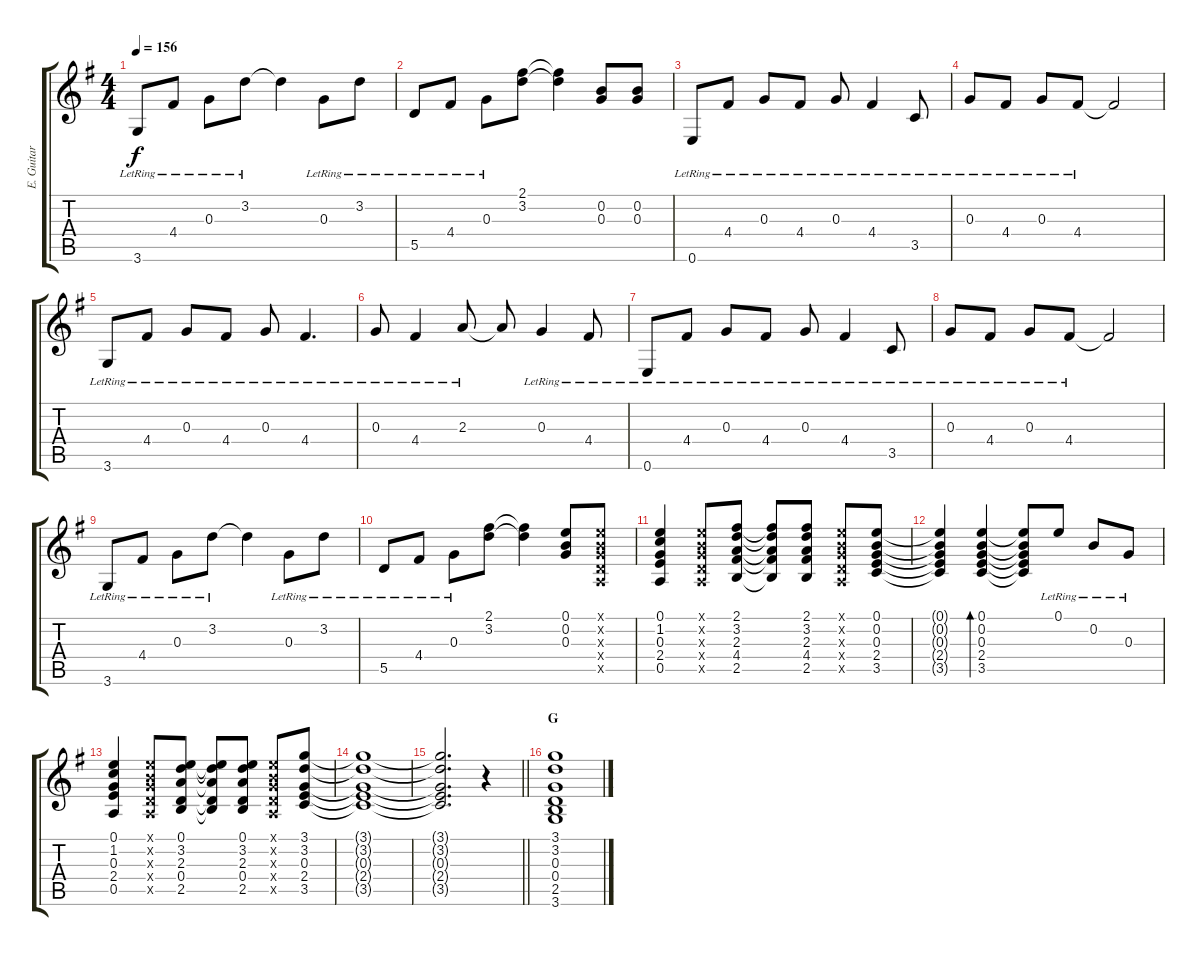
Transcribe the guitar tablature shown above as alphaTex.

\track ("E. Guitar III" "E. Guitar ") {instrument overdrivenguitar}
\staff {score tabs}
\tuning (E4 B3 G3 D3 A2 E2) {hide}
\ts (4 4)
\tempo 156
\clef g2
\ks g
3.6{lr}.8{dy f} 4.4{lr}.8 0.3{lr}.8 3.2{lr}.8 3.2{t}.4 0.3{lr}.8 3.2{lr}.8 |
5.5{lr}.8 4.4{lr}.8 0.3{lr}.8 (2.1 3.2).8 (2.1{t} 3.2{t}).4 (0.2 0.3).8 (0.2 0.3).8 |
0.6{lr}.8 4.4{lr}.8 0.3{lr}.8 4.4{lr}.8 0.3{lr}.8 4.4{lr}.4 3.5{lr}.8 |
0.3{lr}.8 4.4{lr}.8 0.3{lr}.8 4.4{lr}.8 4.4{t}.2 |
3.6{lr}.8 4.4{lr}.8 0.3{lr}.8 4.4{lr}.8 0.3{lr}.8 4.4{lr}.4{d} |
0.3{lr}.8 4.4{lr}.4 2.3{lr}.8 2.3{t}.8 0.3{lr}.4 4.4{lr}.8 |
0.6{lr}.8 4.4{lr}.8 0.3{lr}.8 4.4{lr}.8 0.3{lr}.8 4.4{lr}.4 3.5{lr}.8 |
0.3{lr}.8 4.4{lr}.8 0.3{lr}.8 4.4{lr}.8 4.4{t}.2 |
3.6{lr}.8 4.4{lr}.8 0.3{lr}.8 3.2{lr}.8 3.2{t}.4 0.3{lr}.8 3.2{lr}.8 |
5.5{lr}.8 4.4{lr}.8 0.3{lr}.8 (2.1 3.2).8 (2.1{t} 3.2{t}).4 (0.1 0.2 0.3).8 (0.1{x} 0.2{x} 0.3{x} 0.4{x} 0.5{x}).8 |
(0.1 1.2 0.3 2.4 0.5).4 (0.1{x} 0.2{x} 0.3{x} 0.4{x} 0.5{x}).8 (2.1 3.2 2.3 4.4 2.5).8 (2.1{t} 3.2{t} 2.3{t} 4.4{t} 2.5{t}).8 (2.1 3.2 2.3 4.4 2.5).8 (0.1{x} 0.2{x} 0.3{x} 0.4{x} 0.5{x}).8 (0.1 0.2 0.3 2.4 3.5).8 |
(0.1{t} 0.2{t} 0.3{t} 2.4{t} 3.5{t}).4 (0.1 0.2 0.3 2.4 3.5).4{bd 240} (0.1{t} 0.2{t} 0.3{t} 2.4{t} 3.5{t}).8 0.1{lr}.8 0.2{lr}.8 0.3{lr}.8 |
(0.1 1.2 0.3 2.4 0.5).4 (0.1{x} 0.2{x} 0.3{x} 0.4{x} 0.5{x}).8 (0.1 3.2 2.3 0.4 2.5).8 (0.1{t} 3.2{t} 2.3{t} 0.4{t} 2.5{t}).8 (0.1 3.2 2.3 0.4 2.5).8 (0.1{x} 0.2{x} 0.3{x} 0.4{x} 0.5{x}).8 (3.1 3.2 0.3 2.4 3.5).8 |
(3.1{t} 3.2{t} 0.3{t} 2.4{t} 3.5{t}).1 |
\barLineRight lightlight
(3.1{t} 3.2{t} 0.3{t} 2.4{t} 3.5{t}).2{d} r.4 |
\section ("" "G")
(3.1 3.2 0.3 0.4 2.5 3.6).1
